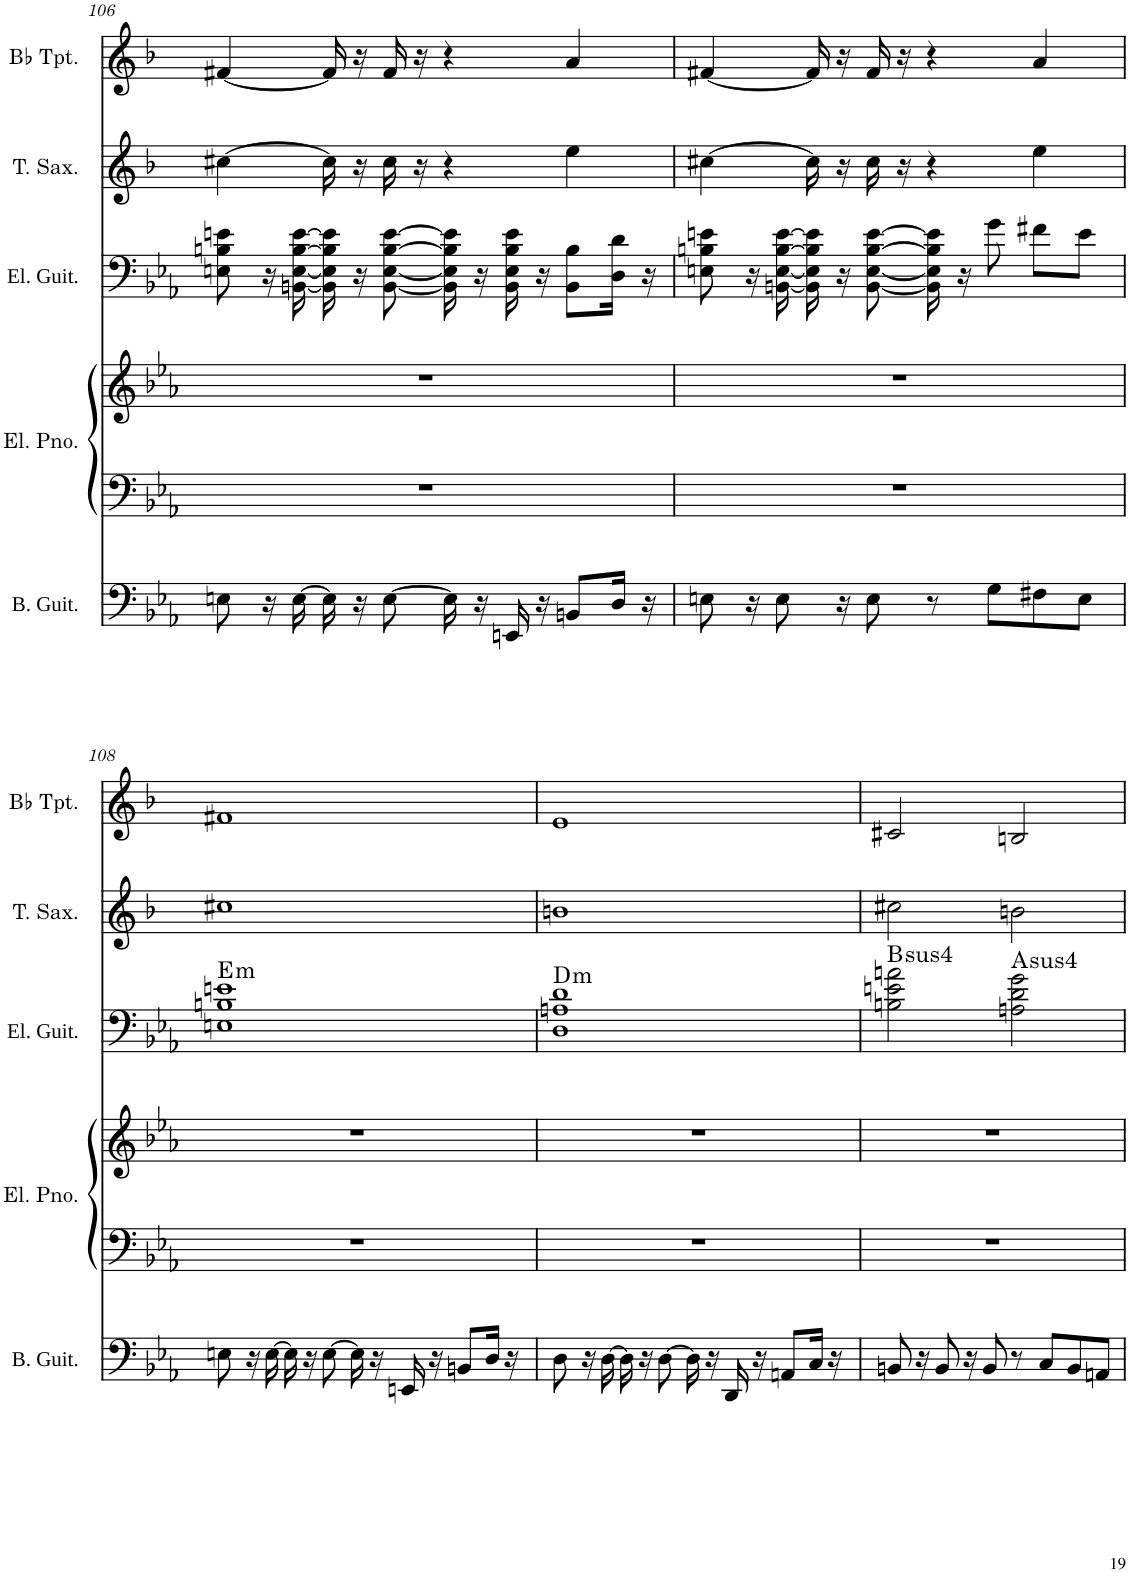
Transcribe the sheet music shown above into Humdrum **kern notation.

**kern	**kern	**kern	**kern	**harte	**kern	**kern
*part5	*part4	*part4	*part3	*part3	*part2	*part1
*staff6	*staff5	*staff4	*staff3	*	*staff2	*staff1
*I"Bass Guitar	*I"Electric Piano	*	*I"Electric Guitar	*	*I"Tenor Saxophone	*I"Bb Trumpet
*I'B. Guit.	*I'El. Pno.	*	*I'El. Guit.	*	*I'T. Sax.	*I'Bb Tpt.
!!LO:PB:g=z
*clefF4	*clefF4	*clefG2	*clefF4	*	*clefG2	*clefG2
*	*	*	*	*	*Trd8c14	*Trd1c2
*k[b-e-a-]	*k[b-e-a-]	*k[b-e-a-]	*k[b-e-a-]	*	*k[b-]	*k[b-]
*M4/4	*M4/4	*M4/4	*M4/4	*	*M4/4	*M4/4
=106	=106	=106	=106	=106	=106	=106
8En\	1r	1r	8En\ 8Bn\ 8en\	.	[4cc#X\	[4f#X/
16r	.	.	16r	.	.	.
[16E\	.	.	[16BBn\ [16E\ [16B\ [16e\	.	.	.
16E\]	.	.	16BB\] 16E\] 16B\] 16e\]	.	16cc#\]	16f#/]
16r	.	.	16r	.	16r	16r
[8E\	.	.	[8BB\ [8E\ [8B\ [8e\	.	16cc#\	16f#/
.	.	.	.	.	16r	16r
16E\]	.	.	16BB\] 16E\] 16B\] 16e\]	.	4r	4r
16r	.	.	16r	.	.	.
16EEn/	.	.	16BB\ 16E\ 16B\ 16e\	.	.	.
16r	.	.	16r	.	.	.
8BBn/L	.	.	8BB\ 8B\L	.	4ee\	4a/
16D/Jk	.	.	16D\ 16d\Jk	.	.	.
16r	.	.	16r	.	.	.
=107	=107	=107	=107	=107	=107	=107
8En\	1r	1r	8En\ 8Bn\ 8en\	.	[4cc#X\	[4f#X/
16r	.	.	16r	.	.	.
8E\	.	.	[16BBn\ [16E\ [16B\ [16e\	.	.	.
.	.	.	16BB\] 16E\] 16B\] 16e\]	.	16cc#\]	16f#/]
16r	.	.	16r	.	16r	16r
8E\	.	.	[8BB\ [8E\ [8B\ [8e\	.	16cc#\	16f#/
.	.	.	.	.	16r	16r
8r	.	.	16BB\] 16E\] 16B\] 16e\]	.	4r	4r
.	.	.	16r	.	.	.
8G\L	.	.	8g\	.	.	.
8F#X\	.	.	8f#X\L	.	4ee\	4a/
8E\J	.	.	8e\J	.	.	.
!!LO:LB:g=z
=108	=108	=108	=108	=108	=108	=108
!	!	!	!	!LO:H:kt=m	!	!
8En\	1r	1r	1En 1Bn 1en	E:min	1cc#X	1f#X
16r	.	.	.	.	.	.
[16E\	.	.	.	.	.	.
16E\]	.	.	.	.	.	.
16r	.	.	.	.	.	.
[8E\	.	.	.	.	.	.
16E\]	.	.	.	.	.	.
16r	.	.	.	.	.	.
16EEn/	.	.	.	.	.	.
16r	.	.	.	.	.	.
8BBn/L	.	.	.	.	.	.
16D/Jk	.	.	.	.	.	.
16r	.	.	.	.	.	.
=109	=109	=109	=109	=109	=109	=109
!	!	!	!	!LO:H:kt=m	!	!
8D\	1r	1r	1D 1An 1d	D:min	1bn	1e
16r	.	.	.	.	.	.
[16D\	.	.	.	.	.	.
16D\]	.	.	.	.	.	.
16r	.	.	.	.	.	.
[8D\	.	.	.	.	.	.
16D\]	.	.	.	.	.	.
16r	.	.	.	.	.	.
16DD/	.	.	.	.	.	.
16r	.	.	.	.	.	.
8AAn/L	.	.	.	.	.	.
16C/Jk	.	.	.	.	.	.
16r	.	.	.	.	.	.
=110	=110	=110	=110	=110	=110	=110
!	!	!	!	!LO:H:kt=4	!	!
8BBn/	1r	1r	2Bn\ 2en\ 2an\	B:sus4	2cc#X\	2c#X/
16r	.	.	.	.	.	.
8BB/	.	.	.	.	.	.
16r	.	.	.	.	.	.
8BB/	.	.	.	.	.	.
!	!	!	!	!LO:H:kt=4	!	!
8r	.	.	2An\ 2d\ 2g\	A:sus4	2bn\	2Bn/
8C/L	.	.	.	.	.	.
8BB/	.	.	.	.	.	.
8AAn/J	.	.	.	.	.	.
=	=	=	=	=	=	=
*-	*-	*-	*-	*-	*-	*-
